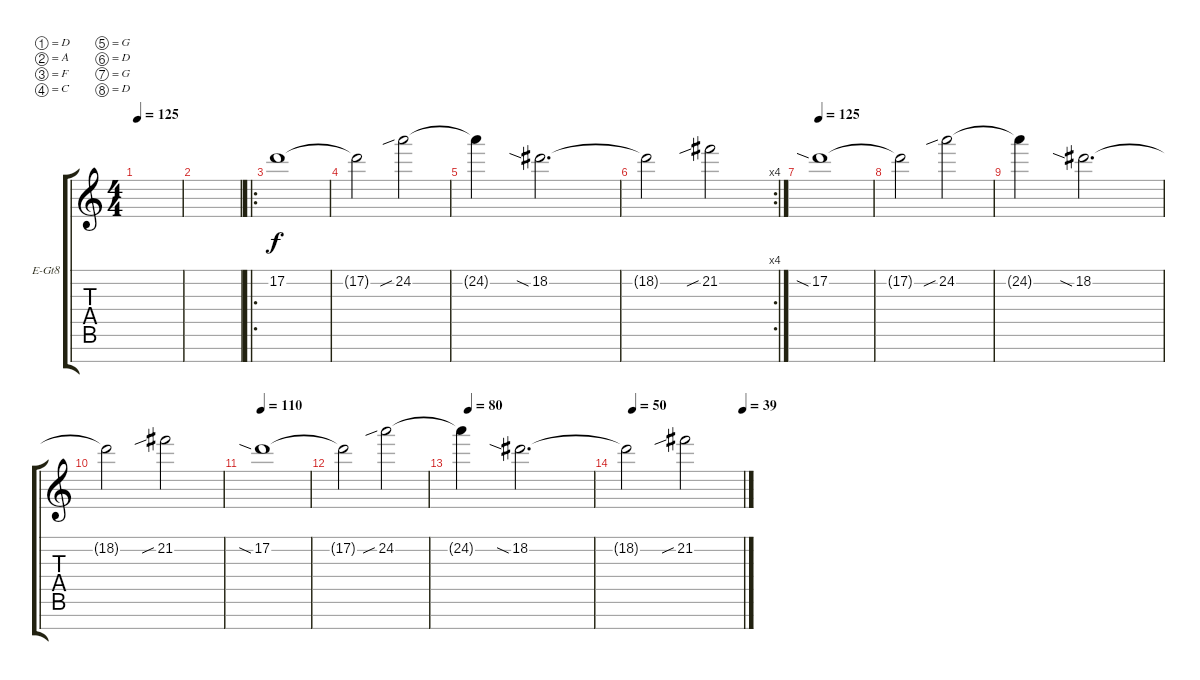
\bracketExtendMode groupsimilarinstruments
\firstSystemTrackNameOrientation horizontal
\otherSystemsTrackNameOrientation horizontal
\track ("Reverb" "E-Gt8") {instrument overdrivenguitar}
\staff {score tabs}
\tuning (D4 A3 F3 C3 G2 D2 G1 D1)
\ts (4 4)
\tempo 125
\clef g2
\ks c
|
|
\ro
17.2.1 |
17.2{t}.2 24.2{sib}.2 |
24.2{t}.4 18.2{sia}.2{d} |
\rc 4
18.2{t}.2 21.2{sib}.2 |
\tempo 125
17.2{sia}.1 |
17.2{t}.2 24.2{sib}.2 |
24.2{t}.4 18.2{sia}.2{d} |
18.2{t}.2 21.2{sib}.2 |
\tempo 110
17.2{sia}.1 |
17.2{t}.2 24.2{sib}.2 |
\tempo (80 0.0625)
24.2{t}.4 18.2{sia}.2{d} |
\tempo (50 0.0625)
\tempo (39 1)
18.2{t}.2 21.2{sib}.2
